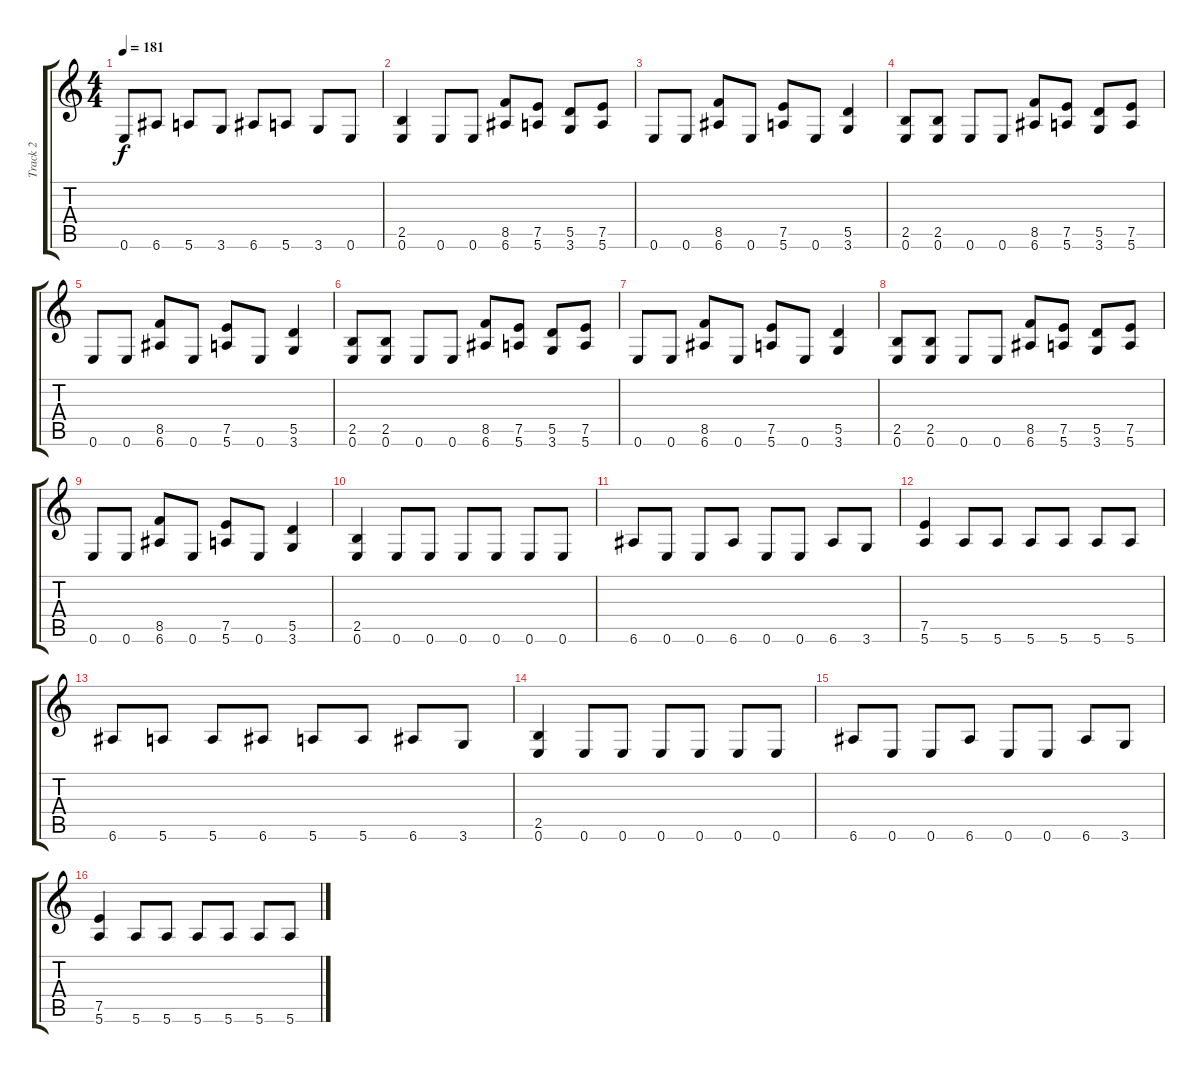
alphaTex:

\track ("Track 2" "Track 2") {instrument distortionguitar}
\staff {score tabs}
\tuning (E4 B3 G3 D3 A2 E2) {hide}
\ts (4 4)
\tempo 181
\clef g2
\ks c
0.6.8{dy f} 6.6.8 5.6.8 3.6.8 6.6.8 5.6.8 3.6.8 0.6.8 |
(2.5 0.6).4 0.6.8 0.6.8 (8.5 6.6).8 (7.5 5.6).8 (5.5 3.6).8 (7.5 5.6).8 |
0.6.8 0.6.8 (8.5 6.6).8 0.6.8 (7.5 5.6).8 0.6.8 (5.5 3.6).4 |
(2.5 0.6).8 (2.5 0.6).8 0.6.8 0.6.8 (8.5 6.6).8 (7.5 5.6).8 (5.5 3.6).8 (7.5 5.6).8 |
0.6.8 0.6.8 (8.5 6.6).8 0.6.8 (7.5 5.6).8 0.6.8 (5.5 3.6).4 |
(2.5 0.6).8 (2.5 0.6).8 0.6.8 0.6.8 (8.5 6.6).8 (7.5 5.6).8 (5.5 3.6).8 (7.5 5.6).8 |
0.6.8 0.6.8 (8.5 6.6).8 0.6.8 (7.5 5.6).8 0.6.8 (5.5 3.6).4 |
(2.5 0.6).8 (2.5 0.6).8 0.6.8 0.6.8 (8.5 6.6).8 (7.5 5.6).8 (5.5 3.6).8 (7.5 5.6).8 |
0.6.8 0.6.8 (8.5 6.6).8 0.6.8 (7.5 5.6).8 0.6.8 (5.5 3.6).4 |
(2.5 0.6).4 0.6.8 0.6.8 0.6.8 0.6.8 0.6.8 0.6.8 |
6.6.8 0.6.8 0.6.8 6.6.8 0.6.8 0.6.8 6.6.8 3.6.8 |
(7.5 5.6).4 5.6.8 5.6.8 5.6.8 5.6.8 5.6.8 5.6.8 |
6.6.8 5.6.8 5.6.8 6.6.8 5.6.8 5.6.8 6.6.8 3.6.8 |
(2.5 0.6).4 0.6.8 0.6.8 0.6.8 0.6.8 0.6.8 0.6.8 |
6.6.8 0.6.8 0.6.8 6.6.8 0.6.8 0.6.8 6.6.8 3.6.8 |
(7.5 5.6).4 5.6.8 5.6.8 5.6.8 5.6.8 5.6.8 5.6.8
